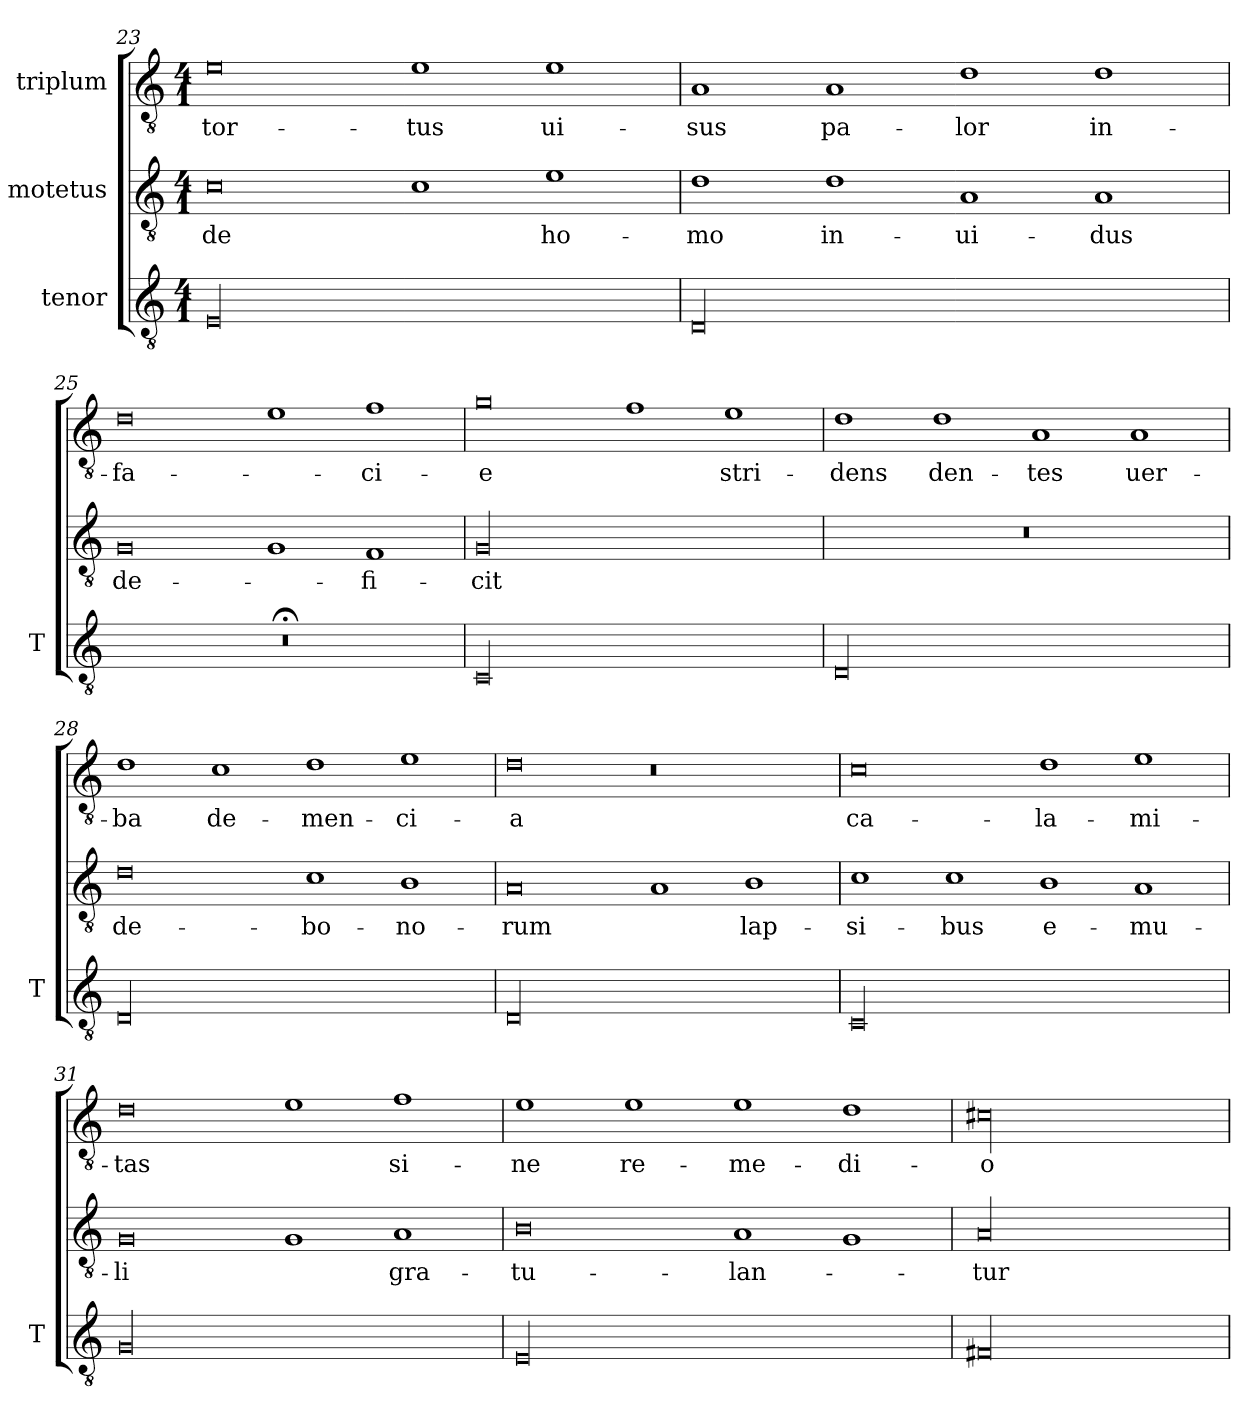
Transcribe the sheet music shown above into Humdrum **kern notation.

**kern	**kern	**text	**kern	**text
*part3	*part2	*part2	*part1	*part1
*staff3	*staff2	*staff2	*staff1	*staff1
*I"tenor	*I"motetus	*	*I"triplum	*
*I'T	*	*	*	*
!!LO:LB:g=z
*clefGv2	*clefGv2	*	*clefGv2	*
*k[]	*k[]	*	*k[]	*
*C:	*C:	*	*C:	*
*M4/1	*M4/1	*	*M4/1	*
=23	=23	=23	=23	=23
00E/	0c\	-de	0e\	tor-
.	1c\	.	1e\	-tus
.	1e\	ho-	1e\	ui-
=24	=24	=24	=24	=24
00D/	1d\	-mo	1A/	-sus
.	1d\	in-	1A/	pa-
.	1A/	-ui-	1d\	-lor
.	1A/	-dus	1d\	in-
=25	=25	=25	=25	=25
00r;<	0G/	de-	0d\	fa-
.	1G/	.	1e\	.
.	1F/	-fi-	1f\	-ci-
=26	=26	=26	=26	=26
00C/	00G/	-cit	0g\	-e
.	.	.	1f\	.
.	.	.	1e\	stri-
=27	=27	=27	=27	=27
00D/	00r	.	1d\	-dens
.	.	.	1d\	den-
.	.	.	1A/	-tes
.	.	.	1A/	uer-
=28	=28	=28	=28	=28
00D/	0d\	de-	1d\	-ba
.	.	.	1c\	de-
.	1c\	bo-	1d\	-men-
.	1B\	-no-	1e\	-ci-
!!LO:LB:g=z
=29	=29	=29	=29	=29
00D/	0A/	-rum	0d\	-a
.	1A/	.	0r	.
.	1B\	lap-	.	.
=30	=30	=30	=30	=30
00C/	1c\	-si-	0c\	ca-
.	1c\	-bus	.	.
.	1B\	e-	1d\	-la-
.	1A/	-mu-	1e\	-mi-
=31	=31	=31	=31	=31
00G/	0G/	-li	0d\	-tas
.	1G/	.	1e\	.
.	1A/	gra-	1f\	si-
=32	=32	=32	=32	=32
00E/	0B\	-tu-	1e\	-ne
.	.	.	1e\	re-
.	1A/	-lan-	1e\	-me-
.	1G/	.	1d\	-di-
=33	=33	=33	=33	=33
00F#X/	00A/	-tur	00c#X\	-o
=	=	=	=	=
*-	*-	*-	*-	*-
